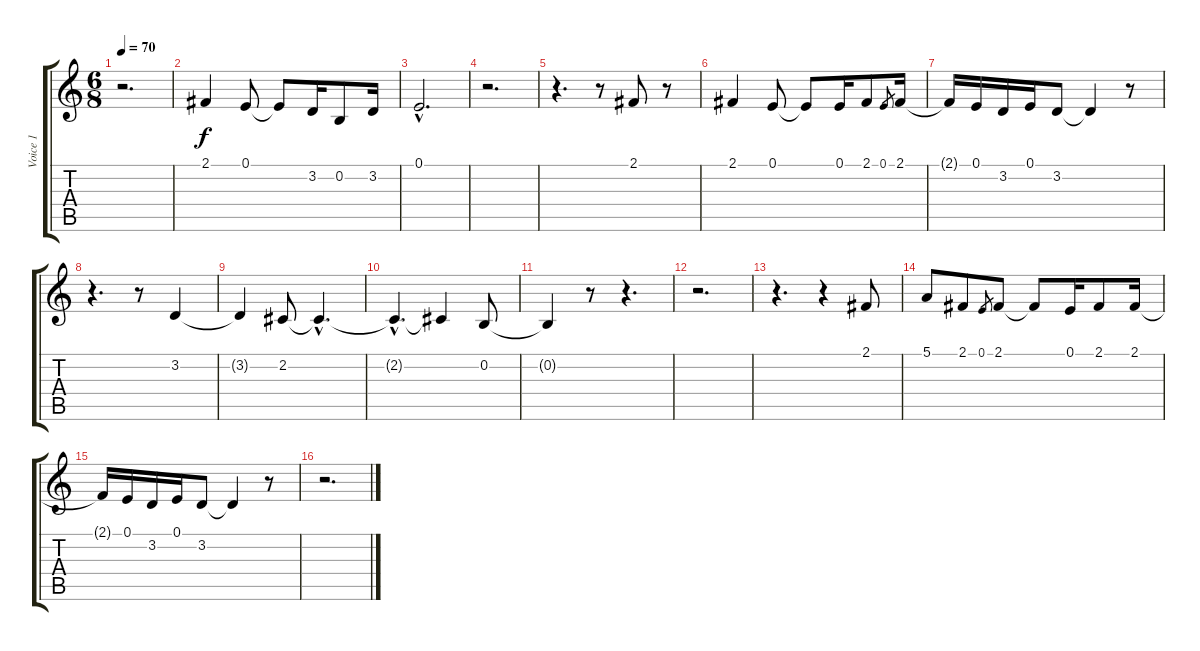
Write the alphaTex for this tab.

\track ("Voice 1" "Voice 1") {instrument synthvoice}
\staff {score tabs}
\tuning (E4 B3 G3 D3 A2 E2) {hide}
\ts (6 8)
\tempo 70
\clef g2
\ks c
r.2{d dy f} |
2.1.4 0.1.8 0.1{t}.8 3.2.16 0.2.8 3.2.16 |
0.1{hac}.2{d} |
r.2{d} |
r.4{d} r.8 2.1.8 r.8 |
2.1.4 0.1.8 0.1{t}.8 0.1.16 2.1.8 0.1.8{gr} 2.1.16 |
2.1{t}.16 0.1.16 3.2.16 0.1.16 3.2.8 3.2{t}.4 r.8 |
r.4{d} r.8 3.2.4 |
3.2{t}.4 2.2.8 2.2{hac t}.4{d} |
2.2{hac t}.4{d} 2.2{t}.4 0.2.8 |
0.2{t}.4 r.8 r.4{d} |
r.2{d} |
r.4{d} r.4 2.1.8 |
5.1.8 2.1.8 0.1.8{gr} 2.1.8 2.1{t}.8 0.1.16 2.1.8 2.1.16 |
2.1{t}.16 0.1.16 3.2.16 0.1.16 3.2.8 3.2{t}.4 r.8 |
r.2{d}
